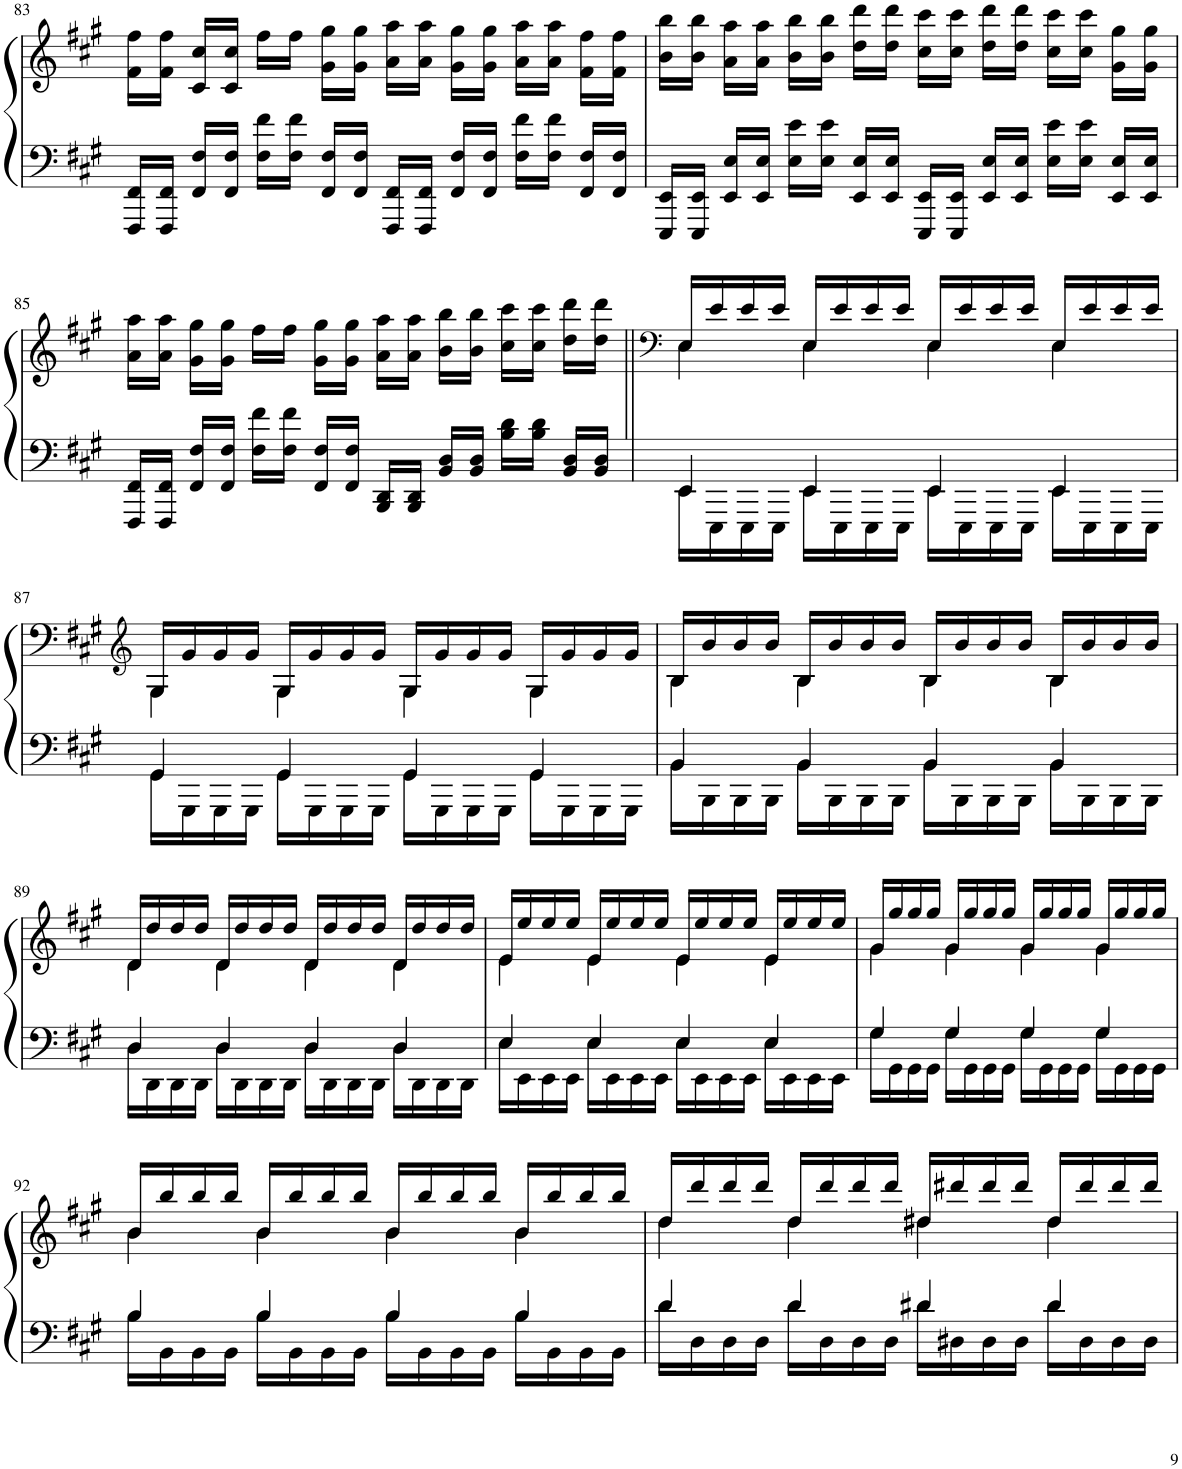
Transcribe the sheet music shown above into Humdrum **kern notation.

**kern	**kern
*part1	*part1
*staff2	*staff1
*I"Piano	*
*I'Pno.	*
!!LO:PB:g=z
*clefF4	*clefG2
*k[f#c#g#]	*k[f#c#g#]
*M4/4	*M4/4
=83	=83
16FFF#/ 16FF#/LL	16f#\ 16ff#\LL
16FFF#/ 16FF#/JJ	16f#\ 16ff#\JJ
16FF#/ 16F#/LL	16c#/ 16cc#/LL
16FF#/ 16F#/JJ	16c#/ 16cc#/JJ
16F#\ 16f#\LL	16ff#\LL
16F#\ 16f#\JJ	16ff#\JJ
16FF#/ 16F#/LL	16g#\ 16gg#\LL
16FF#/ 16F#/JJ	16g#\ 16gg#\JJ
16FFF#/ 16FF#/LL	16a\ 16aa\LL
16FFF#/ 16FF#/JJ	16a\ 16aa\JJ
16FF#/ 16F#/LL	16g#\ 16gg#\LL
16FF#/ 16F#/JJ	16g#\ 16gg#\JJ
16F#\ 16f#\LL	16a\ 16aa\LL
16F#\ 16f#\JJ	16a\ 16aa\JJ
16FF#/ 16F#/LL	16f#\ 16ff#\LL
16FF#/ 16F#/JJ	16f#\ 16ff#\JJ
=84	=84
16EEE/ 16EE/LL	16b\ 16bb\LL
16EEE/ 16EE/JJ	16b\ 16bb\JJ
16EE/ 16E/LL	16a\ 16aa\LL
16EE/ 16E/JJ	16a\ 16aa\JJ
16E\ 16e\LL	16b\ 16bb\LL
16E\ 16e\JJ	16b\ 16bb\JJ
16EE/ 16E/LL	16dd\ 16ddd\LL
16EE/ 16E/JJ	16dd\ 16ddd\JJ
16EEE/ 16EE/LL	16cc#\ 16ccc#\LL
16EEE/ 16EE/JJ	16cc#\ 16ccc#\JJ
16EE/ 16E/LL	16dd\ 16ddd\LL
16EE/ 16E/JJ	16dd\ 16ddd\JJ
16E\ 16e\LL	16cc#\ 16ccc#\LL
16E\ 16e\JJ	16cc#\ 16ccc#\JJ
16EE/ 16E/LL	16g#\ 16gg#\LL
16EE/ 16E/JJ	16g#\ 16gg#\JJ
!!LO:LB:g=z
=85	=85
16FFF#/ 16FF#/LL	16a\ 16aa\LL
16FFF#/ 16FF#/JJ	16a\ 16aa\JJ
16FF#/ 16F#/LL	16g#\ 16gg#\LL
16FF#/ 16F#/JJ	16g#\ 16gg#\JJ
16F#\ 16f#\LL	16ff#\LL
16F#\ 16f#\JJ	16ff#\JJ
16FF#/ 16F#/LL	16g#\ 16gg#\LL
16FF#/ 16F#/JJ	16g#\ 16gg#\JJ
16BBB/ 16DD/LL	16a\ 16aa\LL
16BBB/ 16DD/JJ	16a\ 16aa\JJ
16BB/ 16D/LL	16b\ 16bb\LL
16BB/ 16D/JJ	16b\ 16bb\JJ
16B\ 16d\LL	16cc#\ 16ccc#\LL
16B\ 16d\JJ	16cc#\ 16ccc#\JJ
16BB/ 16D/LL	16dd\ 16ddd\LL
16BB/ 16D/JJ	16dd\ 16ddd\JJ
=86||	=86||
*	*clefF4
*^	*^
4EE/	16EE\LL	16E/LL	4E\
.	16EEE\	16e/	.
.	16EEE\	16e/	.
.	16EEE\JJ	16e/JJ	.
4EE/	16EE\LL	16E/LL	4E\
.	16EEE\	16e/	.
.	16EEE\	16e/	.
.	16EEE\JJ	16e/JJ	.
4EE/	16EE\LL	16E/LL	4E\
.	16EEE\	16e/	.
.	16EEE\	16e/	.
.	16EEE\JJ	16e/JJ	.
4EE/	16EE\LL	16E/LL	4E\
.	16EEE\	16e/	.
.	16EEE\	16e/	.
.	16EEE\JJ	16e/JJ	.
!!LO:LB:g=z	!!
=87	=87	=87	=87
*	*	*clefG2	*
4GG#/	16GG#\LL	16G#/LL	4G#\
.	16GGG#\	16g#/	.
.	16GGG#\	16g#/	.
.	16GGG#\JJ	16g#/JJ	.
4GG#/	16GG#\LL	16G#/LL	4G#\
.	16GGG#\	16g#/	.
.	16GGG#\	16g#/	.
.	16GGG#\JJ	16g#/JJ	.
4GG#/	16GG#\LL	16G#/LL	4G#\
.	16GGG#\	16g#/	.
.	16GGG#\	16g#/	.
.	16GGG#\JJ	16g#/JJ	.
4GG#/	16GG#\LL	16G#/LL	4G#\
.	16GGG#\	16g#/	.
.	16GGG#\	16g#/	.
.	16GGG#\JJ	16g#/JJ	.
=88	=88	=88	=88
4BB/	16BB\LL	16B/LL	4B\
.	16BBB\	16b/	.
.	16BBB\	16b/	.
.	16BBB\JJ	16b/JJ	.
4BB/	16BB\LL	16B/LL	4B\
.	16BBB\	16b/	.
.	16BBB\	16b/	.
.	16BBB\JJ	16b/JJ	.
4BB/	16BB\LL	16B/LL	4B\
.	16BBB\	16b/	.
.	16BBB\	16b/	.
.	16BBB\JJ	16b/JJ	.
4BB/	16BB\LL	16B/LL	4B\
.	16BBB\	16b/	.
.	16BBB\	16b/	.
.	16BBB\JJ	16b/JJ	.
!!LO:LB:g=z	!!
=89	=89	=89	=89
4D/	16D\LL	16d/LL	4d\
.	16DD\	16dd/	.
.	16DD\	16dd/	.
.	16DD\JJ	16dd/JJ	.
4D/	16D\LL	16d/LL	4d\
.	16DD\	16dd/	.
.	16DD\	16dd/	.
.	16DD\JJ	16dd/JJ	.
4D/	16D\LL	16d/LL	4d\
.	16DD\	16dd/	.
.	16DD\	16dd/	.
.	16DD\JJ	16dd/JJ	.
4D/	16D\LL	16d/LL	4d\
.	16DD\	16dd/	.
.	16DD\	16dd/	.
.	16DD\JJ	16dd/JJ	.
=90	=90	=90	=90
4E/	16E\LL	16e/LL	4e\
.	16EE\	16ee/	.
.	16EE\	16ee/	.
.	16EE\JJ	16ee/JJ	.
4E/	16E\LL	16e/LL	4e\
.	16EE\	16ee/	.
.	16EE\	16ee/	.
.	16EE\JJ	16ee/JJ	.
4E/	16E\LL	16e/LL	4e\
.	16EE\	16ee/	.
.	16EE\	16ee/	.
.	16EE\JJ	16ee/JJ	.
4E/	16E\LL	16e/LL	4e\
.	16EE\	16ee/	.
.	16EE\	16ee/	.
.	16EE\JJ	16ee/JJ	.
=91	=91	=91	=91
4G#/	16G#\LL	16g#/LL	4g#\
.	16GG#\	16gg#/	.
.	16GG#\	16gg#/	.
.	16GG#\JJ	16gg#/JJ	.
4G#/	16G#\LL	16g#/LL	4g#\
.	16GG#\	16gg#/	.
.	16GG#\	16gg#/	.
.	16GG#\JJ	16gg#/JJ	.
4G#/	16G#\LL	16g#/LL	4g#\
.	16GG#\	16gg#/	.
.	16GG#\	16gg#/	.
.	16GG#\JJ	16gg#/JJ	.
4G#/	16G#\LL	16g#/LL	4g#\
.	16GG#\	16gg#/	.
.	16GG#\	16gg#/	.
.	16GG#\JJ	16gg#/JJ	.
!!LO:LB:g=z	!!
=92	=92	=92	=92
4B/	16B\LL	16b/LL	4b\
.	16BB\	16bb/	.
.	16BB\	16bb/	.
.	16BB\JJ	16bb/JJ	.
4B/	16B\LL	16b/LL	4b\
.	16BB\	16bb/	.
.	16BB\	16bb/	.
.	16BB\JJ	16bb/JJ	.
4B/	16B\LL	16b/LL	4b\
.	16BB\	16bb/	.
.	16BB\	16bb/	.
.	16BB\JJ	16bb/JJ	.
4B/	16B\LL	16b/LL	4b\
.	16BB\	16bb/	.
.	16BB\	16bb/	.
.	16BB\JJ	16bb/JJ	.
=93	=93	=93	=93
4d/	16d\LL	16dd/LL	4dd\
.	16D\	16ddd/	.
.	16D\	16ddd/	.
.	16D\JJ	16ddd/JJ	.
4d/	16d\LL	16dd/LL	4dd\
.	16D\	16ddd/	.
.	16D\	16ddd/	.
.	16D\JJ	16ddd/JJ	.
4d#X/	16d#\LL	16dd#X/LL	4dd#\
.	16D#X\	16ddd#X/	.
.	16D#\	16ddd#/	.
.	16D#\JJ	16ddd#/JJ	.
4d#/	16d#\LL	16dd#/LL	4dd#\
.	16D#\	16ddd#/	.
.	16D#\	16ddd#/	.
.	16D#\JJ	16ddd#/JJ	.
*v	*v	*	*
*	*v	*v
=	=
*-	*-
